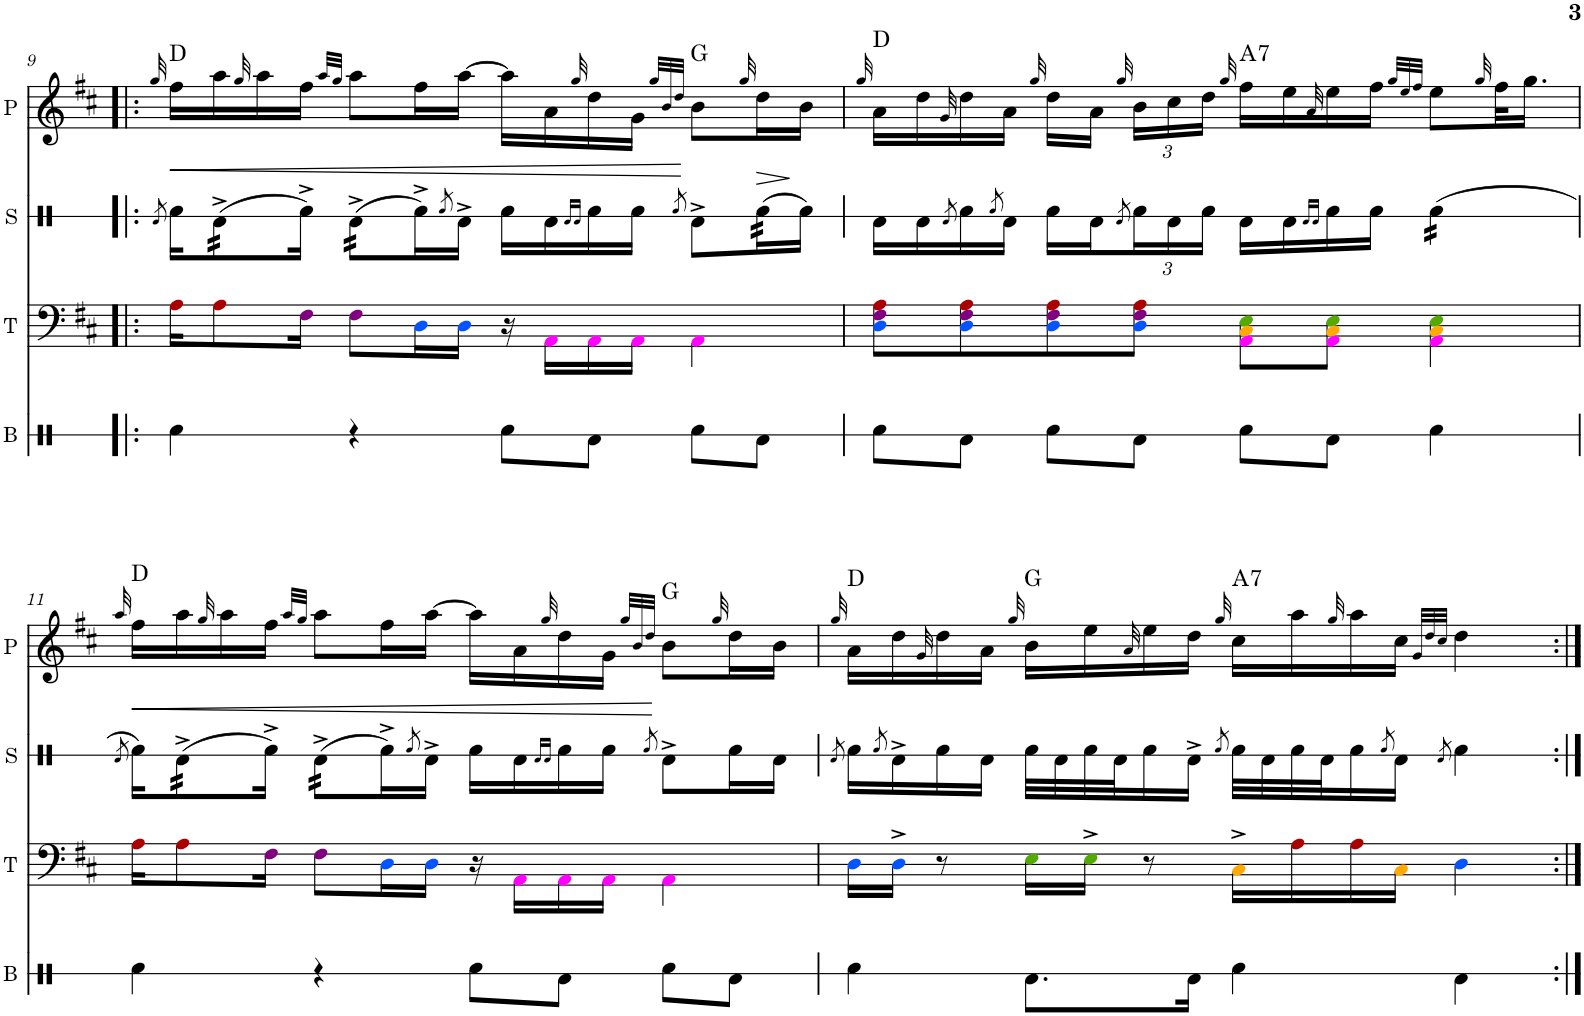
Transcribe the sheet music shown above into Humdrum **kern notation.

**kern	**kern	**kern	**dynam	**kern	**harte
*part4	*part3	*part2	*part2	*part1	*part1
*staff4	*staff3	*staff2	*staff2	*staff1	*
*I"Bass	*I"Tenors (tonal)	*I"Snare	*	*I"Bagpipes	*
*I'B	*I'T	*I'S	*	*	*
!!LO:PB:g=z
*clefX	*clefF4	*clefX	*	*clefG2	*
*	*Trd1c2	*	*	*Trd1c2	*
*k[]	*k[f#c#]	*k[]	*	*k[f#c#]	*
*M4/4	*M4/4	*M4/4	*	*M4/4	*
=9!|:	=9!|:	=9!|:	=9!|:	=9!|:	=9!|:
.	.	8qRd/	.	32qgg/	.
4Rf\	16Ai\KL	16Rf\KL	.	16ff#\LL	D:maj
*	*	*tremolo	*	*	*
.	8Ai\	(32Rd^\	.	16aa\	.
.	.	(32Rd^\	.	.	.
.	.	.	.	32qgg/	.
.	.	(32Rd^\	.	16aa\	.
.	.	(32Rd^\	.	.	.
*	*	*Xtremolo	*	*	*
.	16F#j\Jk	16Rf^\Jk)	.	16ff#\JJ	.
.	.	.	.	32qaa/LLL	.
.	.	.	.	32qgg/JJJ	.
*	*	*tremolo	*	*	*
4r	8F#j\L	(32Rd^\LLL	.	8aa\L	.
.	.	(32Rd^\	.	.	.
.	.	(32Rd^\	.	.	.
.	.	(32Rd^\	.	.	.
*	*	*Xtremolo	*	*	*
.	16DZ\L	16Rf^\L)	.	16ff#\L	.
.	.	8qRf/	.	.	.
.	16DZ\JJ	16Rd^\JJ	.	[>16aa\JJ	.
8Rf\L	16r	16Rf\LL	.	16aa\LL]	.
.	16AAV\LL	16Rd\	.	16a\	.
.	.	16qRd/LL	.	.	.
.	.	16qRd/JJ	.	32qgg/	.
8Rd\J	16AAV\	16Rf\	.	16dd\	.
.	16AAV\JJ	16Rf\JJ	.	16g\JJ	.
.	.	.	.	32qgg/LLL	.
.	.	.	.	32qb/	.
.	.	8qRf/	.	32qdd/JJJ	.
8Rf\L	4AAV\	8Rd^\L	.	8b\L	G:maj
.	.	.	.	32qgg/	.
!	!	!	!LO:HP:b	!	!
*	*	*tremolo	*	*	*
8Rd\J	.	(64Rf\LLLL	>	16dd\L	.
.	.	(64Rf\	.	.	.
.	.	(64Rf\	.	.	.
.	.	(64Rf\	.	.	.
*	*	*Xtremolo	*	*	*
.	.	16Rf\JJ)	]	16b\JJ	.
=10	=10	=10	=10	=10	=10
.	.	.	.	32qgg/	.
8Rf\L	8DZ\ 8F#j\ 8Ai\L	16Rd\LL	.	16a\LL	D:maj
.	.	16Rd\	.	16dd\	.
.	.	8qRd/	.	32qg/	.
8Rd\J	8DZ\ 8F#j\ 8Ai\	16Rf\	.	16dd\	.
.	.	8qRf/	.	.	.
.	.	16Rd\JJ	.	16a\JJ	.
.	.	.	.	32qgg/	.
8Rf\L	8DZ\ 8F#j\ 8Ai\	16Rf\LL	.	16dd\LL	.
.	.	16Rd\J	.	16a\JJ	.
.	.	8qRd/	.	32qgg/	.
*	*	*Xbrackettup	*	*Xbrackettup	*
8Rd\J	8DZ\ 8F#j\ 8Ai\J	24Rf\L	.	24b\LL	.
.	.	24Rd\	.	24cc#\	.
.	.	24Rf\JJ	.	24dd\JJ	.
.	.	.	.	32qgg/	.
!	!	!	!	!	!LO:H:kt=7
8Rf\L	8AAV\ 8C#N\ 8El\L	16Rd\LL	.	16ff#\LL	A:7
.	.	16Rd\	.	16ee\	.
.	.	16qRd/LL	.	.	.
.	.	16qRd/JJ	.	32qa/	.
8Rd\J	8AAV\ 8C#N\ 8El\J	16Rf\	.	16ee\	.
.	.	16Rf\JJ	.	16ff#\JJ	.
.	.	.	.	32qgg/LLL	.
.	.	.	.	32qee/	.
.	.	.	.	32qff#/JJJ	.
*	*	*tremolo	*	*	*
4Rf\	4AAV\ 4C#N\ 4El\	(16Rf\LL	.	8ee\L	.
.	.	(16Rf\	.	.	.
.	.	.	.	32qgg/	.
.	.	(16Rf\	.	32ff#\KL	.
.	.	.	.	16.gg\JJ	.
.	.	(16Rf\JJ	.	.	.
*	*	*Xtremolo	*	*	*
!!LO:LB:g=z
=11	=11	=11	=11	=11	=11
.	.	8qRd/	.	32qaa/	.
4Rf\	16Ai\KL	16Rf\KL)	.	16ff#\LL	D:maj
*	*	*tremolo	*	*	*
.	8Ai\	(32Rd^\	.	16aa\	.
.	.	(32Rd^\	.	.	.
.	.	.	.	32qgg/	.
.	.	(32Rd^\	.	16aa\	.
.	.	(32Rd^\	.	.	.
*	*	*Xtremolo	*	*	*
.	16F#j\Jk	16Rf^\Jk)	.	16ff#\JJ	.
.	.	.	.	32qaa/LLL	.
.	.	.	.	32qgg/JJJ	.
*	*	*tremolo	*	*	*
4r	8F#j\L	(32Rd^\LLL	.	8aa\L	.
.	.	(32Rd^\	.	.	.
.	.	(32Rd^\	.	.	.
.	.	(32Rd^\	.	.	.
*	*	*Xtremolo	*	*	*
.	16DZ\L	16Rf^\L)	.	16ff#\L	.
.	.	8qRf/	.	.	.
.	16DZ\JJ	16Rd^\JJ	.	[>16aa\JJ	.
8Rf\L	16r	16Rf\LL	.	16aa\LL]	.
.	16AAV\LL	16Rd\	.	16a\	.
.	.	16qRd/LL	.	.	.
.	.	16qRd/JJ	.	32qgg/	.
8Rd\J	16AAV\	16Rf\	.	16dd\	.
.	16AAV\JJ	16Rf\JJ	.	16g\JJ	.
.	.	.	.	32qgg/LLL	.
.	.	.	.	32qb/	.
.	.	8qRf/	.	32qdd/JJJ	.
8Rf\L	4AAV\	8Rd^\L	.	8b\L	G:maj
.	.	.	.	32qgg/	.
8Rd\J	.	16Rf\L	.	16dd\L	.
.	.	16Rd\JJ	.	16b\JJ	.
=12	=12	=12	=12	=12	=12
.	.	8qRd/	.	32qgg/	.
4Rf\	16DZ\LL	16Rf\LL	.	16a\LL	D:maj
.	.	8qRf/	.	.	.
.	16D^Z\JJ	16Rd^\	.	16dd\	.
.	.	.	.	32qg/	.
.	8r	16Rf\	.	16dd\	.
.	.	16Rd\JJ	.	16a\JJ	.
.	.	.	.	32qgg/	.
8.Rd\L	16El\LL	32Rf\LLL	.	16b\LL	G:maj
.	.	32Rd\	.	.	.
.	16E^l\JJ	32Rf\	.	16ee\	.
.	.	32Rd\J	.	.	.
.	.	.	.	32qa/	.
.	8r	16Rf\	.	16ee\	.
16Rd\Jk	.	16Rd^\JJ	.	16dd\JJ	.
.	.	8qRf/	.	32qgg/	.
!	!	!	!	!	!LO:H:kt=7
4Rf\	16C#^N\LL	32Rf\LLL	.	16cc#\LL	A:7
.	.	32Rd\	.	.	.
.	16Ai\	32Rf\	.	16aa\	.
.	.	32Rd\J	.	.	.
.	.	.	.	32qgg/	.
.	16Ai\	16Rf\	.	16aa\	.
.	.	8qRf/	.	.	.
.	16C#N\JJ	16Rd\JJ	.	16cc#\JJ	.
.	.	.	.	32qg/LLL	.
.	.	.	.	32qdd/	.
.	.	8qRd/	.	32qcc#/JJJ	.
4Rd\	4DZ\	4Rf\	.	4dd\	.
=:|!	=:|!	=:|!	=:|!	=:|!	=:|!
*-	*-	*-	*-	*-	*-
